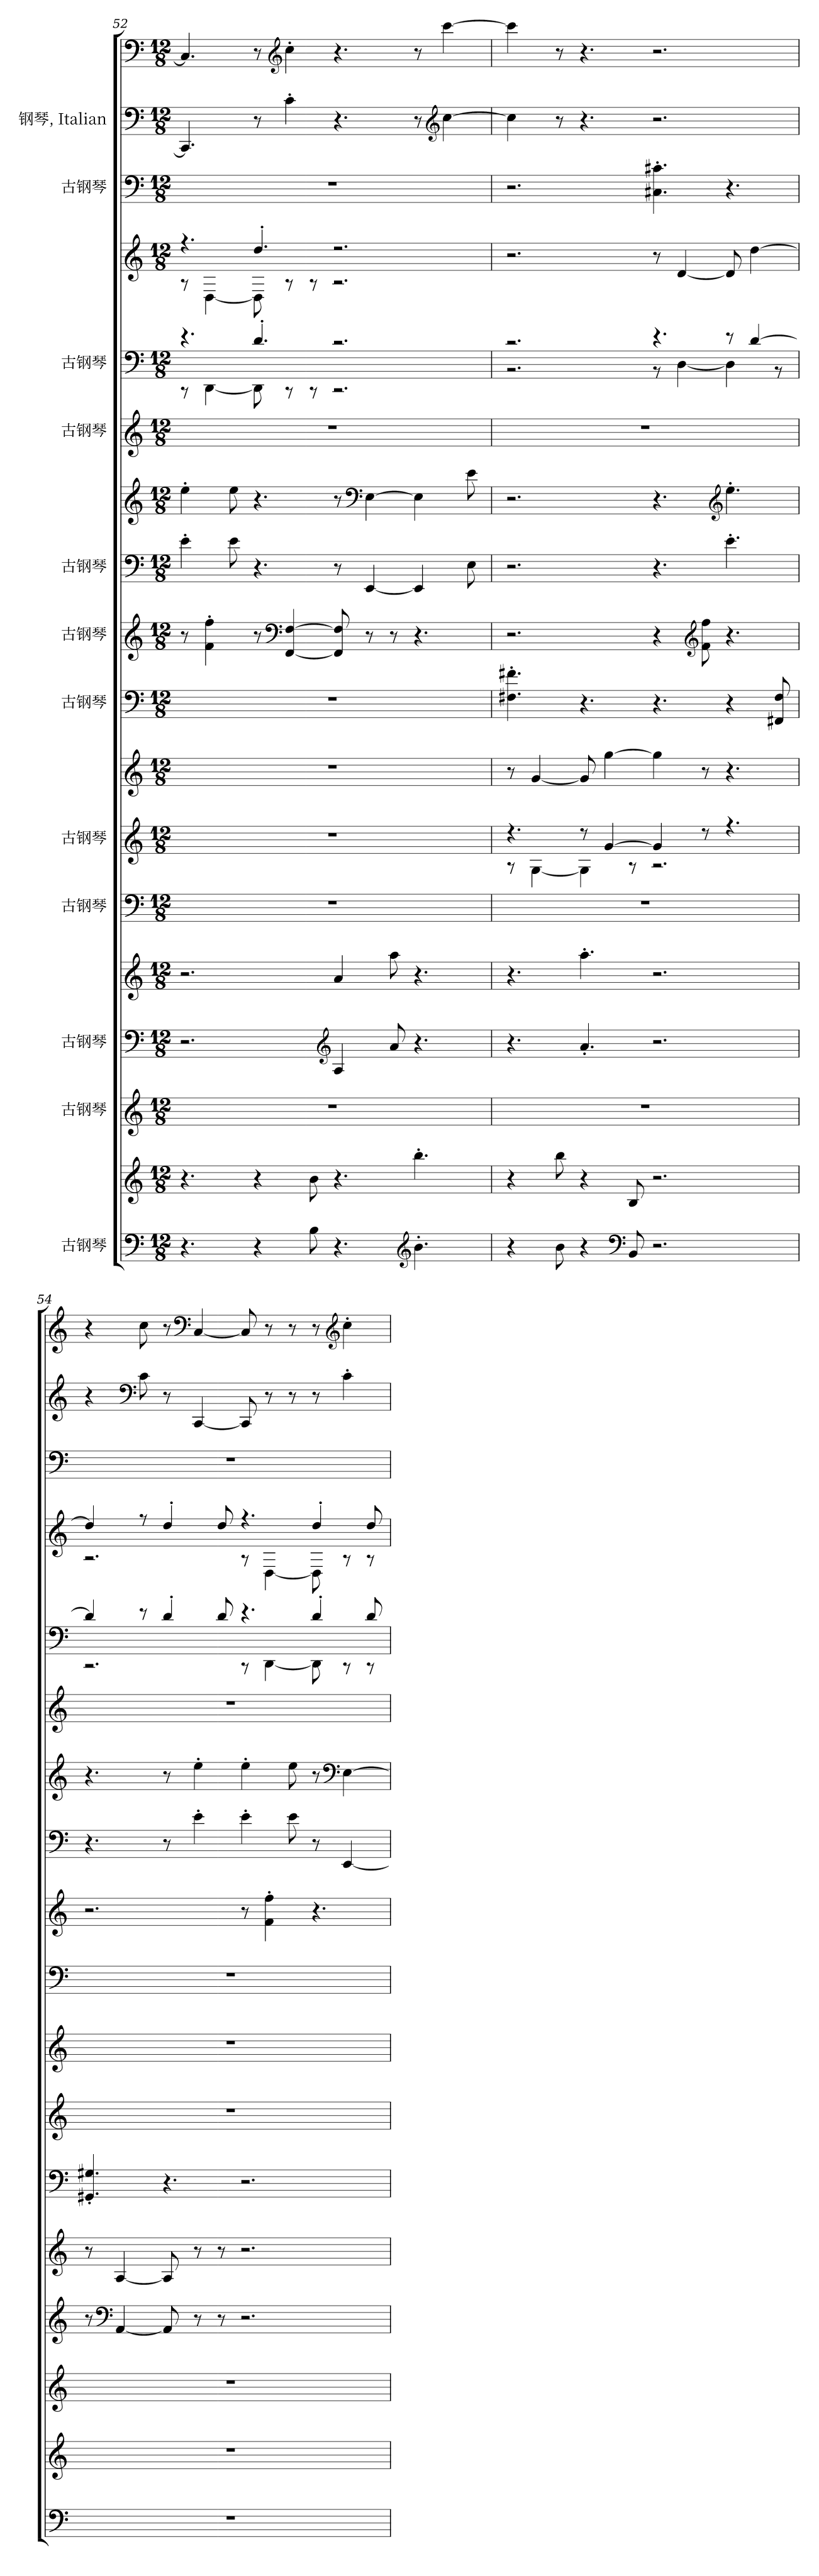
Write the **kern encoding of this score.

**kern	**kern	**kern	**kern	**kern	**kern	**kern	**kern	**kern	**kern	**kern	**kern	**kern	**kern	**kern	**kern	**kern	**kern
*part12	*part12	*part11	*part10	*part10	*part9	*part8	*part8	*part7	*part6	*part5	*part5	*part4	*part3	*part3	*part2	*part1	*part1
*staff18	*staff17	*staff16	*staff15	*staff14	*staff13	*staff12	*staff11	*staff10	*staff9	*staff8	*staff7	*staff6	*staff5	*staff4	*staff3	*staff2	*staff1
*I"古钢琴	*	*I"古钢琴	*I"古钢琴	*	*I"古钢琴	*I"古钢琴	*	*I"古钢琴	*I"古钢琴	*I"古钢琴	*	*I"古钢琴	*I"古钢琴	*	*I"古钢琴	*I"钢琴, Italian	*
*clefF4	*clefG2	*clefG2	*clefF4	*clefG2	*clefF4	*clefG2	*clefG2	*clefF4	*clefG2	*clefF4	*clefG2	*clefG2	*clefF4	*clefG2	*clefF4	*clefF4	*clefF4
*k[]	*k[]	*k[]	*k[]	*k[]	*k[]	*k[]	*k[]	*k[]	*k[]	*k[]	*k[]	*k[]	*k[]	*k[]	*k[]	*k[]	*k[]
*M12/8	*M12/8	*M12/8	*M12/8	*M12/8	*M12/8	*M12/8	*M12/8	*M12/8	*M12/8	*M12/8	*M12/8	*M12/8	*M12/8	*M12/8	*M12/8	*M12/8	*M12/8
=52	=52	=52	=52	=52	=52	=52	=52	=52	=52	=52	=52	=52	=52	=52	=52	=52	=52
*	*	*	*	*	*	*	*	*	*	*	*	*	*^	*^	*	*	*
4.r	4.r	1.r	2.r	2.r	1.r	1.r	1.r	1.r	8r	4e'\	4ee'\	1.r	4.r	8r	4.r	8r	1.r	4.CC/]	4.C/]
.	.	.	.	.	.	.	.	.	4f\' 4ff\'	.	.	.	.	[4DD\	.	[4D\	.	.	.
.	.	.	.	.	.	.	.	.	.	8e\	8ee\	.	.	.	.	.	.	.	.
4r	4r	.	.	.	.	.	.	.	8r	4.r	4.r	.	4.d'/	8DD\]	4.dd'/	8D\]	.	8r	8r
*	*	*	*	*	*	*	*	*	*clefF4	*	*	*	*	*	*	*	*	*	*clefG2
.	.	.	.	.	.	.	.	.	[4FF/ [4F/	.	.	.	.	8r	.	8r	.	4c'\	4cc'\
8B\	8b\	.	.	.	.	.	.	.	.	.	.	.	.	8r	.	8r	.	.	.
*	*	*	*clefG2	*	*	*	*	*	*	*	*	*	*	*	*	*	*	*	*
4.r	4.r	.	4A/	4a/	.	.	.	.	8FF/] 8F/]	8r	8r	.	2.r	2.r	2.r	2.r	.	4.r	4.r
*	*	*	*	*	*	*	*	*	*	*	*clefF4	*	*	*	*	*	*	*	*
.	.	.	.	.	.	.	.	.	8r	[4EE/	[4E\	.	.	.	.	.	.	.	.
.	.	.	8a/	8aa\	.	.	.	.	8r	.	.	.	.	.	.	.	.	.	.
*clefG2	*	*	*	*	*	*	*	*	*	*	*	*	*	*	*	*	*	*	*
4.b'\	4.bb'\	.	4.r	4.r	.	.	.	.	4.r	4EE/]	4E\]	.	.	.	.	.	.	8r	8r
*	*	*	*	*	*	*	*	*	*	*	*	*	*	*	*	*	*	*clefG2	*
.	.	.	.	.	.	.	.	.	.	.	.	.	.	.	.	.	.	[4cc\	[4ccc\
.	.	.	.	.	.	.	.	.	.	8E\	8e\	.	.	.	.	.	.	.	.
*	*	*	*	*	*	*	*	*	*	*	*	*	*	*	*v	*v	*	*	*
!!LO:PB:g=z
=53	=53	=53	=53	=53	=53	=53	=53	=53	=53	=53	=53	=53	=53	=53	=53	=53	=53	=53
*	*	*	*	*	*	*^	*	*	*	*	*	*	*	*	*	*	*	*
4r	4r	1.r	4.r	4.r	1.r	4.r	8r	8r	4.F#X\' 4.f#X\'	2.r	2.r	2.r	1.r	2.r	2.r	2.r	2.r	4cc\]	4ccc\]
.	.	.	.	.	.	.	[4G\	[4g/	.	.	.	.	.	.	.	.	.	.	.
8b\	8bb\	.	.	.	.	.	.	.	.	.	.	.	.	.	.	.	.	8r	8r
4r	4r	.	4.a'/	4.aa'\	.	8r	4G\]	8g/]	4.r	.	.	.	.	.	.	.	.	4.r	4.r
.	.	.	.	.	.	[4g/	.	[4gg\	.	.	.	.	.	.	.	.	.	.	.
*clefF4	*	*	*	*	*	*	*	*	*	*	*	*	*	*	*	*	*	*	*
8BB/	8B/	.	.	.	.	.	8r	.	.	.	.	.	.	.	.	.	.	.	.
2.r	2.r	.	2.r	2.r	.	4g/]	2.r	4gg\]	4.r	4r	4.r	4.r	.	4.r	8r	8r	4.C#X\' 4.c#X\'	2.r	2.r
.	.	.	.	.	.	.	.	.	.	.	.	.	.	.	[4D\	[4d/	.	.	.
*	*	*	*	*	*	*	*	*	*	*clefG2	*	*	*	*	*	*	*	*	*
.	.	.	.	.	.	8r	.	8r	.	8f\ 8ff\	.	.	.	.	.	.	.	.	.
*	*	*	*	*	*	*	*	*	*	*	*	*clefG2	*	*	*	*	*	*	*
.	.	.	.	.	.	4.r	.	4.r	4r	4.r	4.e'\	4.ee'\	.	8r	4D\]	8d/]	4.r	.	.
.	.	.	.	.	.	.	.	.	.	.	.	.	.	[4d/	.	[4dd\	.	.	.
.	.	.	.	.	.	.	.	.	8FF#X/ 8F#/	.	.	.	.	.	8r	.	.	.	.
*	*	*	*	*	*	*v	*v	*	*	*	*	*	*	*	*	*	*	*	*
=54	=54	=54	=54	=54	=54	=54	=54	=54	=54	=54	=54	=54	=54	=54	=54	=54	=54	=54
*	*	*	*	*	*	*	*	*	*	*	*	*	*	*	*^	*	*	*
1.r	1.r	1.r	8r	8r	4.GG#X/' 4.G#X/'	1.r	1.r	1.r	2.r	4.r	4.r	1.r	4d/]	2.r	4dd/]	2.r	1.r	4r	4r
*	*	*	*clefF4	*	*	*	*	*	*	*	*	*	*	*	*	*	*	*	*
.	.	.	[4AA/	[4A/	.	.	.	.	.	.	.	.	.	.	.	.	.	.	.
*	*	*	*	*	*	*	*	*	*	*	*	*	*	*	*	*	*	*clefF4	*
.	.	.	.	.	.	.	.	.	.	.	.	.	8r	.	8r	.	.	8c\	8cc\
.	.	.	8AA/]	8A/]	4.r	.	.	.	.	8r	8r	.	4d'/	.	4dd'/	.	.	8r	8r
*	*	*	*	*	*	*	*	*	*	*	*	*	*	*	*	*	*	*	*clefF4
.	.	.	8r	8r	.	.	.	.	.	4e'\	4ee'\	.	.	.	.	.	.	[4CC/	[4C/
.	.	.	8r	8r	.	.	.	.	.	.	.	.	8d/	.	8dd/	.	.	.	.
.	.	.	2.r	2.r	2.r	.	.	.	8r	4e'\	4ee'\	.	4.r	8r	4.r	8r	.	8CC/]	8C/]
.	.	.	.	.	.	.	.	.	4f\' 4ff\'	.	.	.	.	[4DD\	.	[4D\	.	8r	8r
.	.	.	.	.	.	.	.	.	.	8e\	8ee\	.	.	.	.	.	.	8r	8r
.	.	.	.	.	.	.	.	.	4.r	8r	8r	.	4d'/	8DD\]	4dd'/	8D\]	.	8r	8r
*	*	*	*	*	*	*	*	*	*	*	*clefF4	*	*	*	*	*	*	*	*clefG2
.	.	.	.	.	.	.	.	.	.	[4EE/	[4E\	.	.	8r	.	8r	.	4c'\	4cc'\
.	.	.	.	.	.	.	.	.	.	.	.	.	8d/	8r	8dd/	8r	.	.	.
*	*	*	*	*	*	*	*	*	*	*	*	*	*v	*v	*	*	*	*	*
*	*	*	*	*	*	*	*	*	*	*	*	*	*	*v	*v	*	*	*
=	=	=	=	=	=	=	=	=	=	=	=	=	=	=	=	=	=
*-	*-	*-	*-	*-	*-	*-	*-	*-	*-	*-	*-	*-	*-	*-	*-	*-	*-
